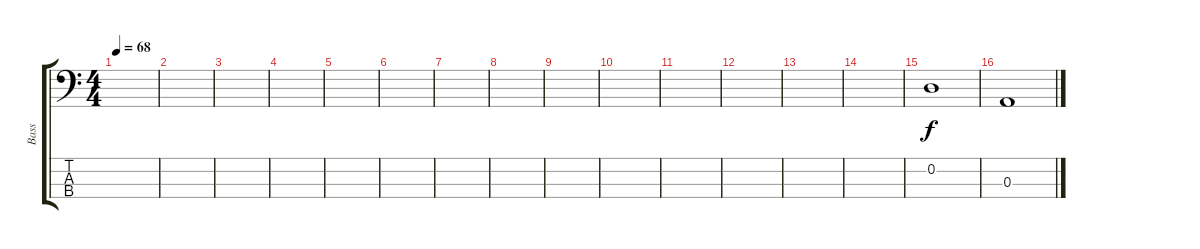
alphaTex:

\track ("Bass" "Bass") {instrument electricbasspick}
\staff {score tabs}
\tuning (G2 D2 A1 E1) {hide}
\ts (4 4)
\tempo 68
\clef f4
\ks c
|
|
|
|
|
|
|
|
|
|
|
|
|
|
0.2.1 |
0.3.1
